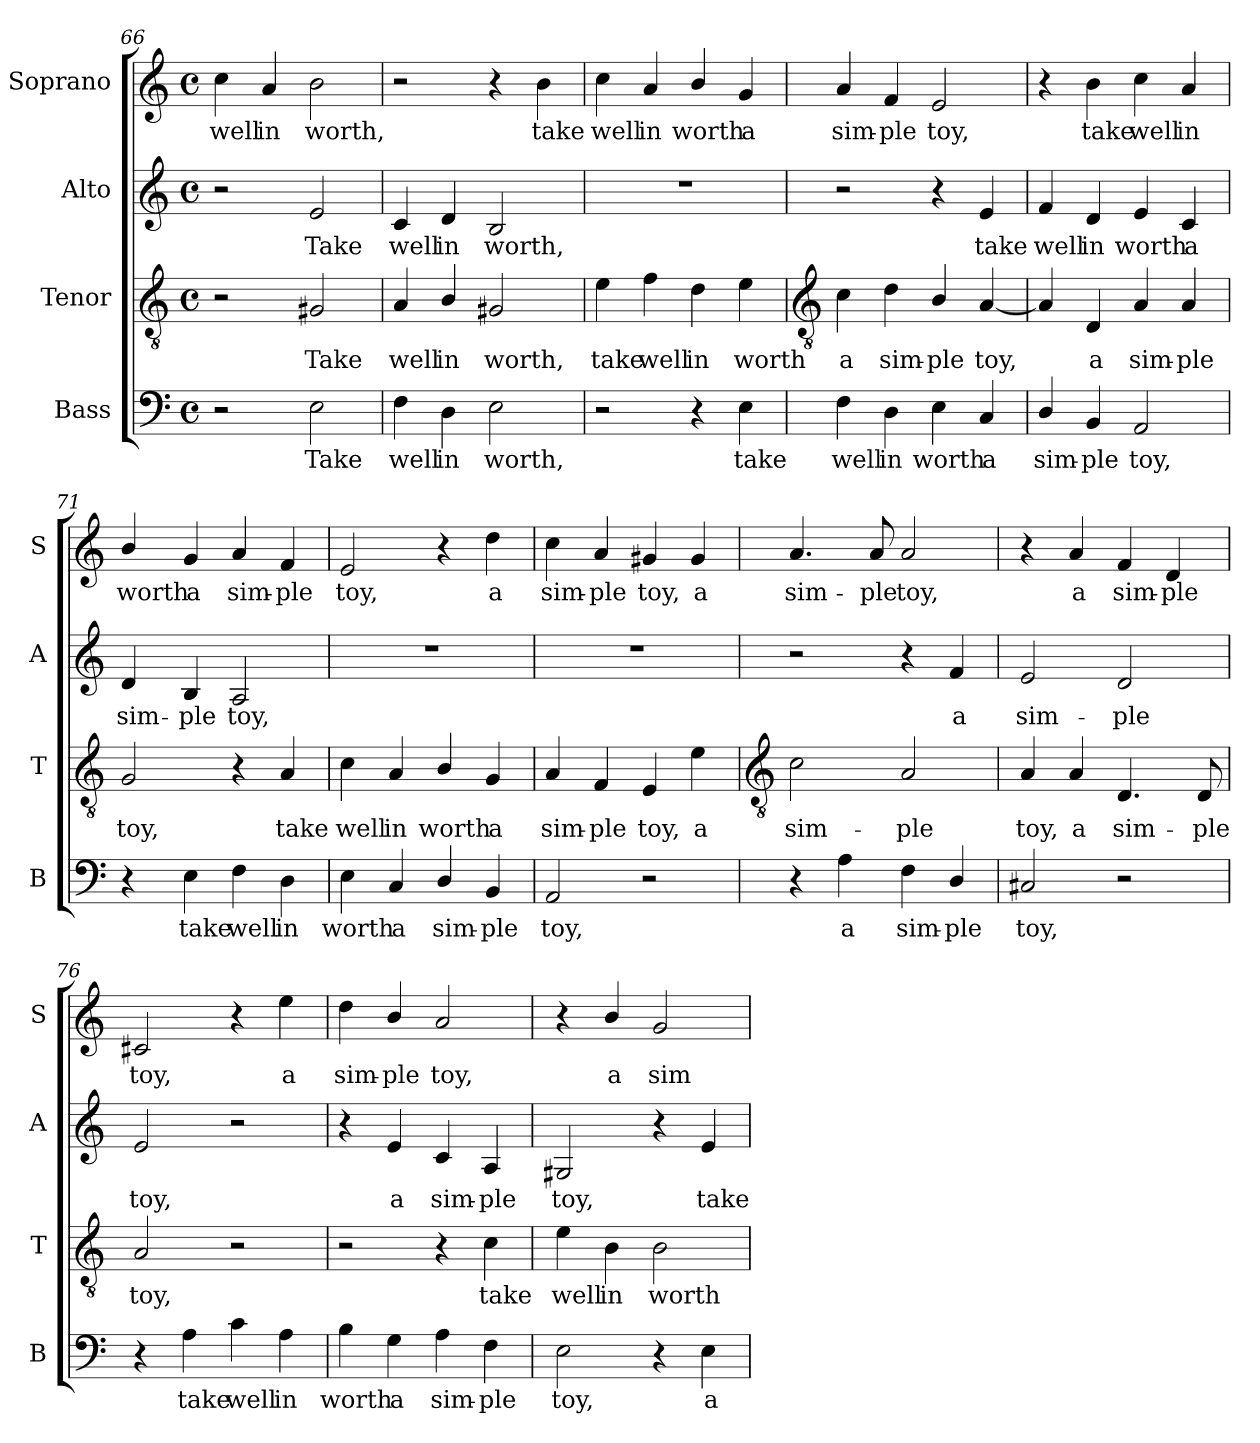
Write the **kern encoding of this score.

**kern	**text	**kern	**text	**kern	**text	**kern	**text
*part4	*part4	*part3	*part3	*part2	*part2	*part1	*part1
*staff4	*staff4	*staff3	*staff3	*staff2	*staff2	*staff1	*staff1
*I"Bass	*	*I"Tenor	*	*I"Alto	*	*I"Soprano	*
*I'B	*	*I'T	*	*I'A	*	*I'S	*
*clefF4	*	*clefGv2	*	*clefG2	*	*clefG2	*
*k[]	*	*k[]	*	*k[]	*	*k[]	*
*C:	*	*C:	*	*C:	*	*C:	*
*M4/4	*	*M4/4	*	*M4/4	*	*M4/4	*
*met(c)	*	*met(c)	*	*met(c)	*	*met(c)	*
=66	=66	=66	=66	=66	=66	=66	=66
!	!	!	!	!	!	!	!LO:LY:b
2r	.	2r	.	2r	.	4cc	well
!	!	!	!	!	!	!	!LO:LY:b
.	.	.	.	.	.	4a	in
!	!LO:LY:b	!	!LO:LY:b	!	!LO:LY:b	!	!LO:LY:b
2E	Take	2G#X	Take	2e	Take	2b	worth,
=67	=67	=67	=67	=67	=67	=67	=67
!	!LO:LY:b	!	!LO:LY:b	!	!LO:LY:b	!	!
4F	well	4A	well	4c	well	2r	.
!	!LO:LY:b	!	!LO:LY:b	!	!LO:LY:b	!	!
4D	in	4B/	in	4d	in	.	.
!	!LO:LY:b	!	!LO:LY:b	!	!LO:LY:b	!	!
2E	worth,	2G#X	worth,	2B	worth,	4r	.
!	!	!	!	!	!	!	!LO:LY:b
.	.	.	.	.	.	4b	take
=68	=68	=68	=68	=68	=68	=68	=68
!	!	!	!LO:LY:b	!	!	!	!LO:LY:b
2r	.	4e	take	1r	.	4cc	well
!	!	!	!LO:LY:b	!	!	!	!LO:LY:b
.	.	4f	well	.	.	4a	in
!	!	!	!LO:LY:b	!	!	!	!LO:LY:b
4r	.	4d	in	.	.	4b/	worth
!	!LO:LY:b	!	!LO:LY:b	!	!	!	!LO:LY:b
4E	take	4e	worth	.	.	4g	a
!!LO:LB:g=z
=69	=69	=69	=69	=69	=69	=69	=69
*	*	*clefGv2	*	*	*	*	*
!	!LO:LY:b	!	!LO:LY:b	!	!	!	!LO:LY:b
4F	well	4c	a	2r	.	4a	sim-
!	!LO:LY:b	!	!LO:LY:b	!	!	!	!LO:LY:b
4D	in	4d	sim-	.	.	4f	-ple
!	!LO:LY:b	!	!LO:LY:b	!	!	!	!LO:LY:b
4E	worth	4B/	-ple	4r	.	2e	toy,
!	!LO:LY:b	!	!LO:LY:b	!	!LO:LY:b	!	!
4C	a	[4A	toy,	4e	take	.	.
=70	=70	=70	=70	=70	=70	=70	=70
!	!LO:LY:b	!	!	!	!LO:LY:b	!	!
4D/	sim-	4A]	.	4f	well	4r	.
!	!LO:LY:b	!	!LO:LY:b	!	!LO:LY:b	!	!LO:LY:b
4BB	-ple	4D	a	4d	in	4b	take
!	!LO:LY:b	!	!LO:LY:b	!	!LO:LY:b	!	!LO:LY:b
2AA	toy,	4A	sim-	4e	worth	4cc	well
!	!	!	!LO:LY:b	!	!LO:LY:b	!	!LO:LY:b
.	.	4A	-ple	4c	a	4a	in
=71	=71	=71	=71	=71	=71	=71	=71
!	!	!	!LO:LY:b	!	!LO:LY:b	!	!LO:LY:b
4r	.	2G	toy,	4d	sim-	4b/	worth
!	!LO:LY:b	!	!	!	!LO:LY:b	!	!LO:LY:b
4E	take	.	.	4B	-ple	4g	a
!	!LO:LY:b	!	!	!	!LO:LY:b	!	!LO:LY:b
4F	well	4r	.	2A	toy,	4a	sim-
!	!LO:LY:b	!	!LO:LY:b	!	!	!	!LO:LY:b
4D	in	4A	take	.	.	4f	-ple
=72	=72	=72	=72	=72	=72	=72	=72
!	!LO:LY:b	!	!LO:LY:b	!	!	!	!LO:LY:b
4E	worth	4c	well	1r	.	2e	toy,
!	!LO:LY:b	!	!LO:LY:b	!	!	!	!
4C	a	4A	in	.	.	.	.
!	!LO:LY:b	!	!LO:LY:b	!	!	!	!
4D/	sim-	4B/	worth	.	.	4r	.
!	!LO:LY:b	!	!LO:LY:b	!	!	!	!LO:LY:b
4BB	-ple	4G	a	.	.	4dd	a
=73	=73	=73	=73	=73	=73	=73	=73
!	!LO:LY:b	!	!LO:LY:b	!	!	!	!LO:LY:b
2AA	toy,	4A	sim-	1r	.	4cc	sim-
!	!	!	!LO:LY:b	!	!	!	!LO:LY:b
.	.	4F	-ple	.	.	4a	-ple
!	!	!	!LO:LY:b	!	!	!	!LO:LY:b
2r	.	4E	toy,	.	.	4g#X	toy,
!	!	!	!LO:LY:b	!	!	!	!LO:LY:b
.	.	4e	a	.	.	4g#	a
!!LO:LB:g=z
=74	=74	=74	=74	=74	=74	=74	=74
*	*	*clefGv2	*	*	*	*	*
!	!	!	!LO:LY:b	!	!	!	!LO:LY:b
4r	.	2c	sim-	2r	.	4.a	sim-
!	!LO:LY:b	!	!	!	!	!	!
4A	a	.	.	.	.	.	.
!	!	!	!	!	!	!	!LO:LY:b
.	.	.	.	.	.	8a	-ple
!	!LO:LY:b	!	!LO:LY:b	!	!	!	!LO:LY:b
4F	sim-	2A	-ple	4r	.	2a	toy,
!	!LO:LY:b	!	!	!	!LO:LY:b	!	!
4D/	-ple	.	.	4f	a	.	.
=75	=75	=75	=75	=75	=75	=75	=75
!	!LO:LY:b	!	!LO:LY:b	!	!LO:LY:b	!	!
2C#X	toy,	4A	toy,	2e	sim-	4r	.
!	!	!	!LO:LY:b	!	!	!	!LO:LY:b
.	.	4A	a	.	.	4a	a
!	!	!	!LO:LY:b	!	!LO:LY:b	!	!LO:LY:b
2r	.	4.D	sim-	2d	-ple	4f	sim-
!	!	!	!	!	!	!	!LO:LY:b
.	.	.	.	.	.	4d	-ple
!	!	!	!LO:LY:b	!	!	!	!
.	.	8D	-ple	.	.	.	.
=76	=76	=76	=76	=76	=76	=76	=76
!	!	!	!LO:LY:b	!	!LO:LY:b	!	!LO:LY:b
4r	.	2A	toy,	2e	toy,	2c#X	toy,
!	!LO:LY:b	!	!	!	!	!	!
4A	take	.	.	.	.	.	.
!	!LO:LY:b	!	!	!	!	!	!
4c	well	2r	.	2r	.	4r	.
!	!LO:LY:b	!	!	!	!	!	!LO:LY:b
4A	in	.	.	.	.	4ee	a
=77	=77	=77	=77	=77	=77	=77	=77
!	!LO:LY:b	!	!	!	!	!	!LO:LY:b
4B	worth	2r	.	4r	.	4dd	sim-
!	!LO:LY:b	!	!	!	!LO:LY:b	!	!LO:LY:b
4G	a	.	.	4e	a	4b/	-ple
!	!LO:LY:b	!	!	!	!LO:LY:b	!	!LO:LY:b
4A	sim-	4r	.	4c	sim-	2a	toy,
!	!LO:LY:b	!	!LO:LY:b	!	!LO:LY:b	!	!
4F	-ple	4c	take	4A	-ple	.	.
=78	=78	=78	=78	=78	=78	=78	=78
!	!LO:LY:b	!	!LO:LY:b	!	!LO:LY:b	!	!
2E	toy,	4e	well	2G#X	toy,	4r	.
!	!	!	!LO:LY:b	!	!	!	!LO:LY:b
.	.	4B	in	.	.	4b/	a
!	!	!	!LO:LY:b	!	!	!	!LO:LY:b
4r	.	2B	worth	4r	.	2g	sim-
!	!LO:LY:b	!	!	!	!LO:LY:b	!	!
4E	a	.	.	4e	take	.	.
=	=	=	=	=	=	=	=
*-	*-	*-	*-	*-	*-	*-	*-
